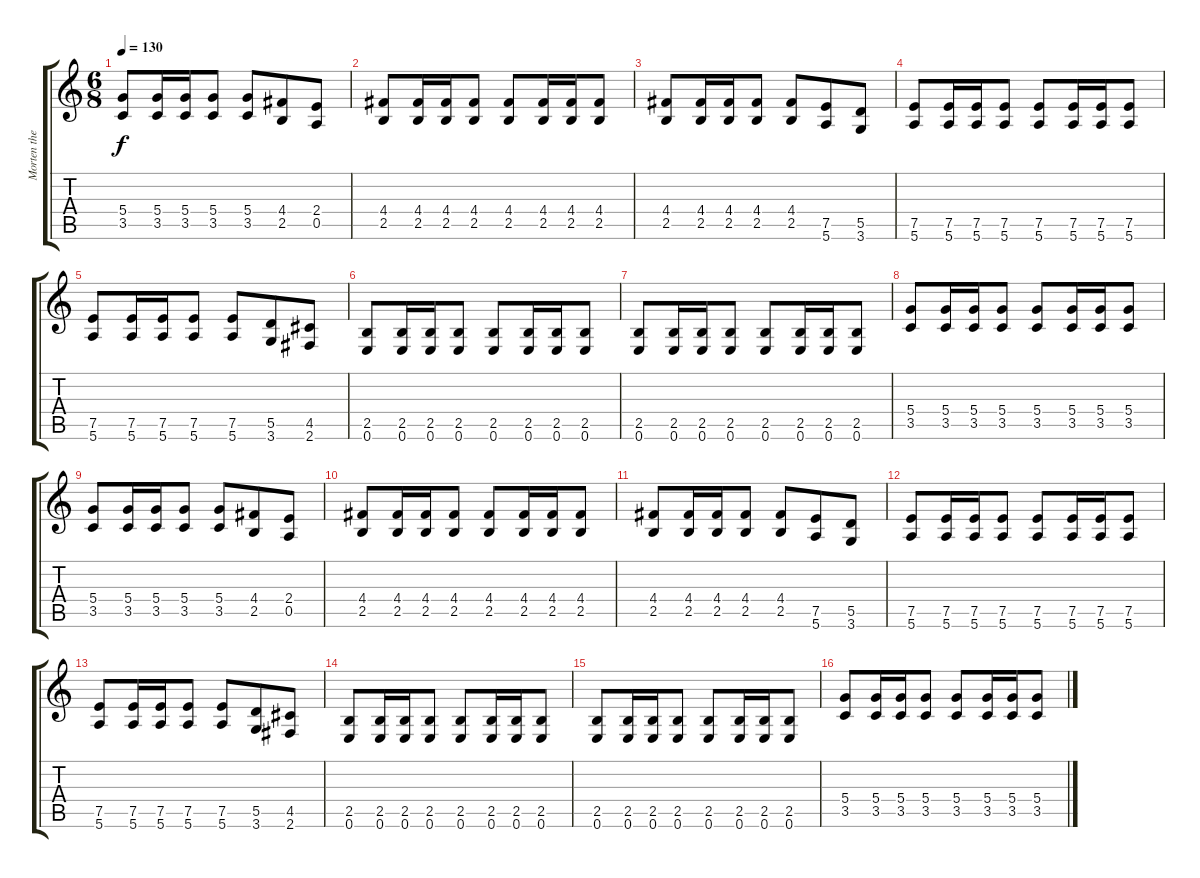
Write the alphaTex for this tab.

\track ("Morten the god the greatest of them all" "Morten the") {instrument distortionguitar}
\staff {score tabs}
\tuning (E4 B3 G3 D3 A2 E2) {hide}
\ts (6 8)
\tempo 130
\clef g2
\ks c
(5.4 3.5).8{dy f} (5.4 3.5).16 (5.4 3.5).16 (5.4 3.5).8 (5.4 3.5).8 (4.4 2.5).8 (2.4 0.5).8 |
(4.4 2.5).8 (4.4 2.5).16 (4.4 2.5).16 (4.4 2.5).8 (4.4 2.5).8 (4.4 2.5).16 (4.4 2.5).16 (4.4 2.5).8 |
(4.4 2.5).8 (4.4 2.5).16 (4.4 2.5).16 (4.4 2.5).8 (4.4 2.5).8 (7.5 5.6).8 (5.5 3.6).8 |
(7.5 5.6).8 (7.5 5.6).16 (7.5 5.6).16 (7.5 5.6).8 (7.5 5.6).8 (7.5 5.6).16 (7.5 5.6).16 (7.5 5.6).8 |
(7.5 5.6).8 (7.5 5.6).16 (7.5 5.6).16 (7.5 5.6).8 (7.5 5.6).8 (5.5 3.6).8 (4.5 2.6).8 |
(2.5 0.6).8 (2.5 0.6).16 (2.5 0.6).16 (2.5 0.6).8 (2.5 0.6).8 (2.5 0.6).16 (2.5 0.6).16 (2.5 0.6).8 |
(2.5 0.6).8 (2.5 0.6).16 (2.5 0.6).16 (2.5 0.6).8 (2.5 0.6).8 (2.5 0.6).16 (2.5 0.6).16 (2.5 0.6).8 |
(5.4 3.5).8 (5.4 3.5).16 (5.4 3.5).16 (5.4 3.5).8 (5.4 3.5).8 (5.4 3.5).16 (5.4 3.5).16 (5.4 3.5).8 |
(5.4 3.5).8 (5.4 3.5).16 (5.4 3.5).16 (5.4 3.5).8 (5.4 3.5).8 (4.4 2.5).8 (2.4 0.5).8 |
(4.4 2.5).8 (4.4 2.5).16 (4.4 2.5).16 (4.4 2.5).8 (4.4 2.5).8 (4.4 2.5).16 (4.4 2.5).16 (4.4 2.5).8 |
(4.4 2.5).8 (4.4 2.5).16 (4.4 2.5).16 (4.4 2.5).8 (4.4 2.5).8 (7.5 5.6).8 (5.5 3.6).8 |
(7.5 5.6).8 (7.5 5.6).16 (7.5 5.6).16 (7.5 5.6).8 (7.5 5.6).8 (7.5 5.6).16 (7.5 5.6).16 (7.5 5.6).8 |
(7.5 5.6).8 (7.5 5.6).16 (7.5 5.6).16 (7.5 5.6).8 (7.5 5.6).8 (5.5 3.6).8 (4.5 2.6).8 |
(2.5 0.6).8 (2.5 0.6).16 (2.5 0.6).16 (2.5 0.6).8 (2.5 0.6).8 (2.5 0.6).16 (2.5 0.6).16 (2.5 0.6).8 |
(2.5 0.6).8 (2.5 0.6).16 (2.5 0.6).16 (2.5 0.6).8 (2.5 0.6).8 (2.5 0.6).16 (2.5 0.6).16 (2.5 0.6).8 |
(5.4 3.5).8 (5.4 3.5).16 (5.4 3.5).16 (5.4 3.5).8 (5.4 3.5).8 (5.4 3.5).16 (5.4 3.5).16 (5.4 3.5).8
